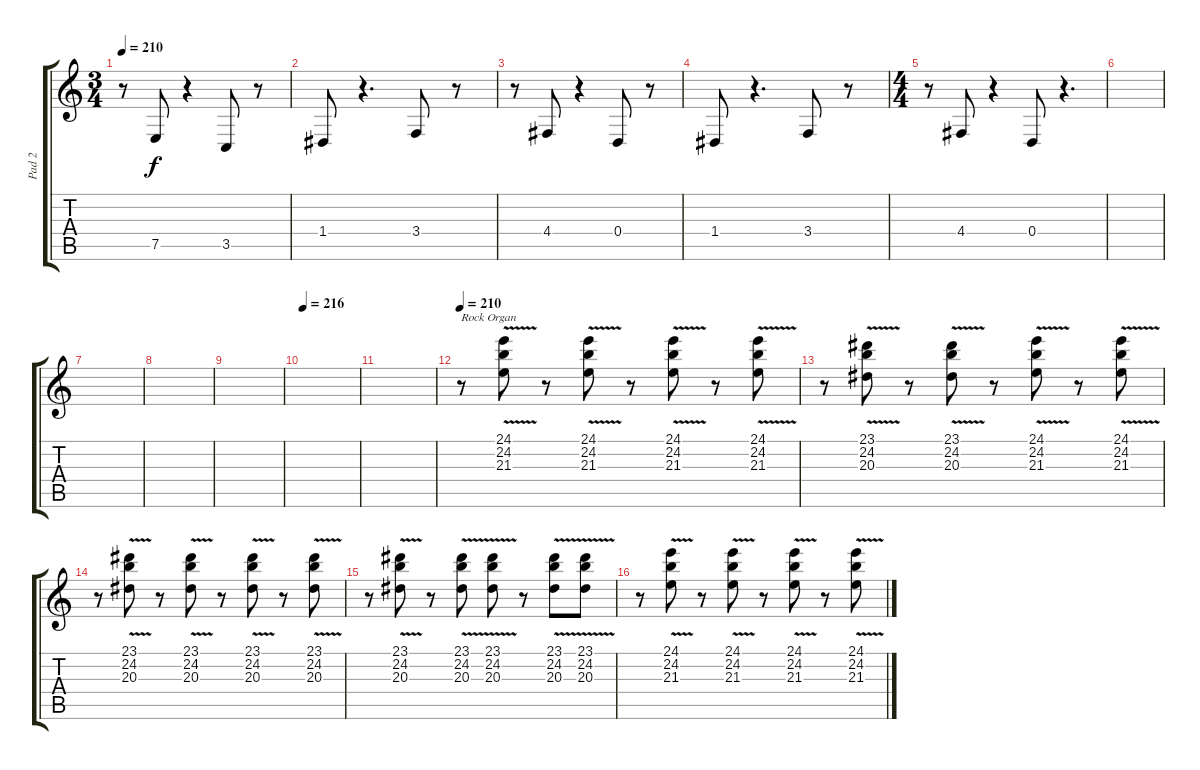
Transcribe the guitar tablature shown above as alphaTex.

\track ("Pad 2" "Pad 2") {instrument pad2warm}
\staff {score tabs}
\tuning (E4 B3 G3 D3 A2 E2) {hide}
\ts (3 4)
\tempo 210
\clef g2
\ks c
r.8{dy f} 7.5.8 r.4 3.5.8 r.8 |
1.4.8 r.4{d} 3.4.8 r.8 |
r.8 4.4.8 r.4 0.4.8 r.8 |
1.4.8 r.4{d} 3.4.8 r.8 |
\ts (4 4)
r.8 4.4.8 r.4 0.4.8 r.4{d} |
|
|
|
|
\tempo 216
|
|
\tempo 210
r.8{txt "Rock Organ" volume 10 instrument rockorgan} (24.1 24.2{v} 21.3).8 r.8 (24.1 24.2{v} 21.3).8 r.8 (24.1 24.2{v} 21.3).8 r.8 (24.1 24.2{v} 21.3).8 |
r.8 (23.1{v} 24.2 20.3).8 r.8 (23.1{v} 24.2 20.3).8 r.8 (24.1{v} 24.2 21.3).8 r.8 (24.1{v} 24.2 21.3).8 |
r.8 (23.1{v} 24.2 20.3).8 r.8 (23.1{v} 24.2 20.3).8 r.8 (23.1{v} 24.2 20.3).8 r.8 (23.1{v} 24.2 20.3).8 |
r.8 (23.1{v} 24.2 20.3).8 r.8 (23.1{v} 24.2 20.3).8 (23.1{v} 24.2 20.3).8 r.8 (23.1{v} 24.2 20.3).8 (23.1{v} 24.2 20.3).8 |
r.8 (24.1 24.2{v} 21.3).8 r.8 (24.1 24.2{v} 21.3).8 r.8 (24.1 24.2{v} 21.3).8 r.8 (24.1 24.2{v} 21.3).8
